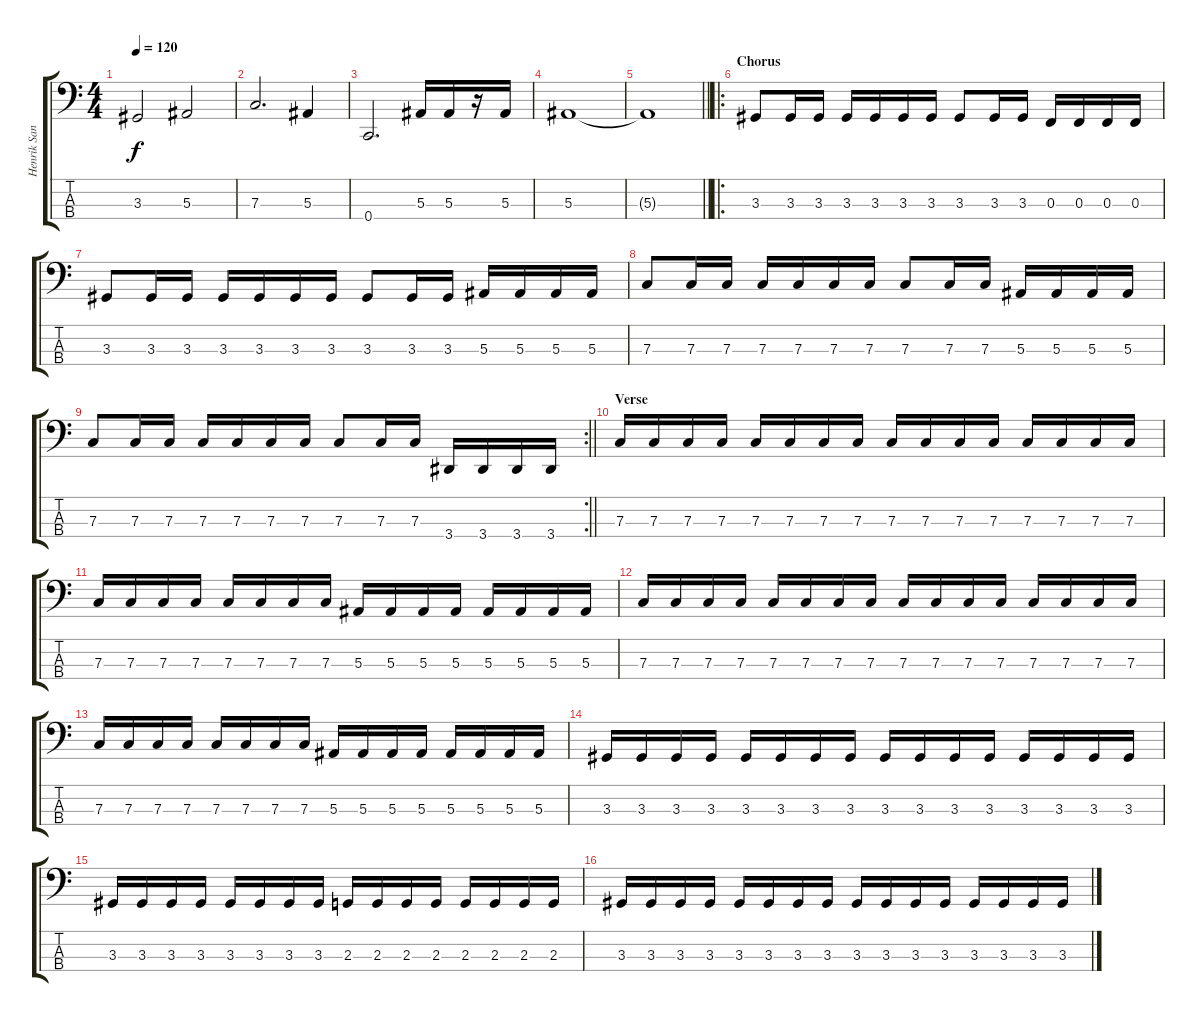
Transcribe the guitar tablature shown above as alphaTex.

\track ("Henrik Sandelin" "Henrik San") {instrument electricbassfinger}
\staff {score tabs}
\tuning (Eb2 Bb1 F1 C1) {hide}
\ts (4 4)
\tempo 120
\clef f4
\ks c
3.3.2{dy f} 5.3.2 |
7.3.2{d} 5.3.4 |
0.4.2{d} 5.3.16 5.3.16 r.16 5.3.16 |
5.3.1 |
\barLineRight lightlight
5.3{t}.1 |
\ro
\section ("" "Chorus")
3.3.8 3.3.16 3.3.16 3.3.16 3.3.16 3.3.16 3.3.16 3.3.8 3.3.16 3.3.16 0.3.16 0.3.16 0.3.16 0.3.16 |
3.3.8 3.3.16 3.3.16 3.3.16 3.3.16 3.3.16 3.3.16 3.3.8 3.3.16 3.3.16 5.3.16 5.3.16 5.3.16 5.3.16 |
7.3.8 7.3.16 7.3.16 7.3.16 7.3.16 7.3.16 7.3.16 7.3.8 7.3.16 7.3.16 5.3.16 5.3.16 5.3.16 5.3.16 |
\rc 2
\barLineRight lightlight
7.3.8 7.3.16 7.3.16 7.3.16 7.3.16 7.3.16 7.3.16 7.3.8 7.3.16 7.3.16 3.4.16 3.4.16 3.4.16 3.4.16 |
\section ("" "Verse")
7.3.16 7.3.16 7.3.16 7.3.16 7.3.16 7.3.16 7.3.16 7.3.16 7.3.16 7.3.16 7.3.16 7.3.16 7.3.16 7.3.16 7.3.16 7.3.16 |
7.3.16 7.3.16 7.3.16 7.3.16 7.3.16 7.3.16 7.3.16 7.3.16 5.3.16 5.3.16 5.3.16 5.3.16 5.3.16 5.3.16 5.3.16 5.3.16 |
7.3.16 7.3.16 7.3.16 7.3.16 7.3.16 7.3.16 7.3.16 7.3.16 7.3.16 7.3.16 7.3.16 7.3.16 7.3.16 7.3.16 7.3.16 7.3.16 |
7.3.16 7.3.16 7.3.16 7.3.16 7.3.16 7.3.16 7.3.16 7.3.16 5.3.16 5.3.16 5.3.16 5.3.16 5.3.16 5.3.16 5.3.16 5.3.16 |
3.3.16 3.3.16 3.3.16 3.3.16 3.3.16 3.3.16 3.3.16 3.3.16 3.3.16 3.3.16 3.3.16 3.3.16 3.3.16 3.3.16 3.3.16 3.3.16 |
3.3.16 3.3.16 3.3.16 3.3.16 3.3.16 3.3.16 3.3.16 3.3.16 2.3.16 2.3.16 2.3.16 2.3.16 2.3.16 2.3.16 2.3.16 2.3.16 |
3.3.16 3.3.16 3.3.16 3.3.16 3.3.16 3.3.16 3.3.16 3.3.16 3.3.16 3.3.16 3.3.16 3.3.16 3.3.16 3.3.16 3.3.16 3.3.16
